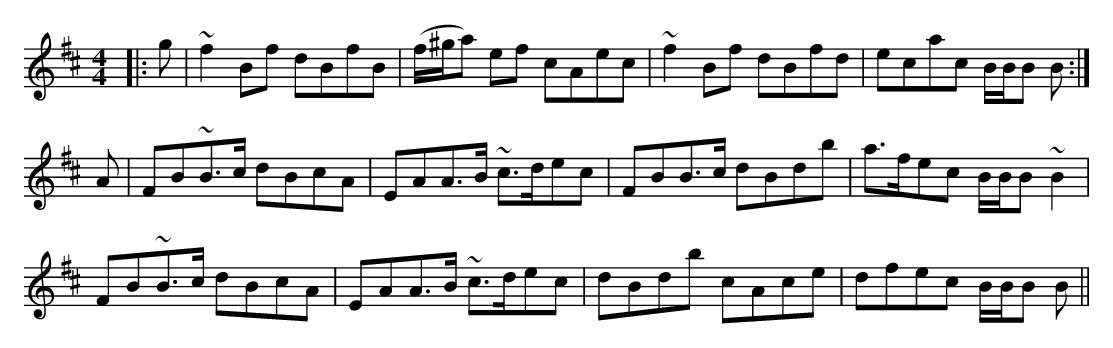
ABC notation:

X:1
M:4/4
K:Bmin
|:g|~f2Bf dBfB|(f/^g/a) ef cAec|~f2Bf dBfd|ecac B/B/B B:|
A|FB~B>c dBcA|EAA>B ~c>dec|FBB>c dBdb|a>fec B/B/B ~B2|
FB~B>c dBcA|EAA>B ~c>dec|dBdb cAce|dfec B/B/B B||
